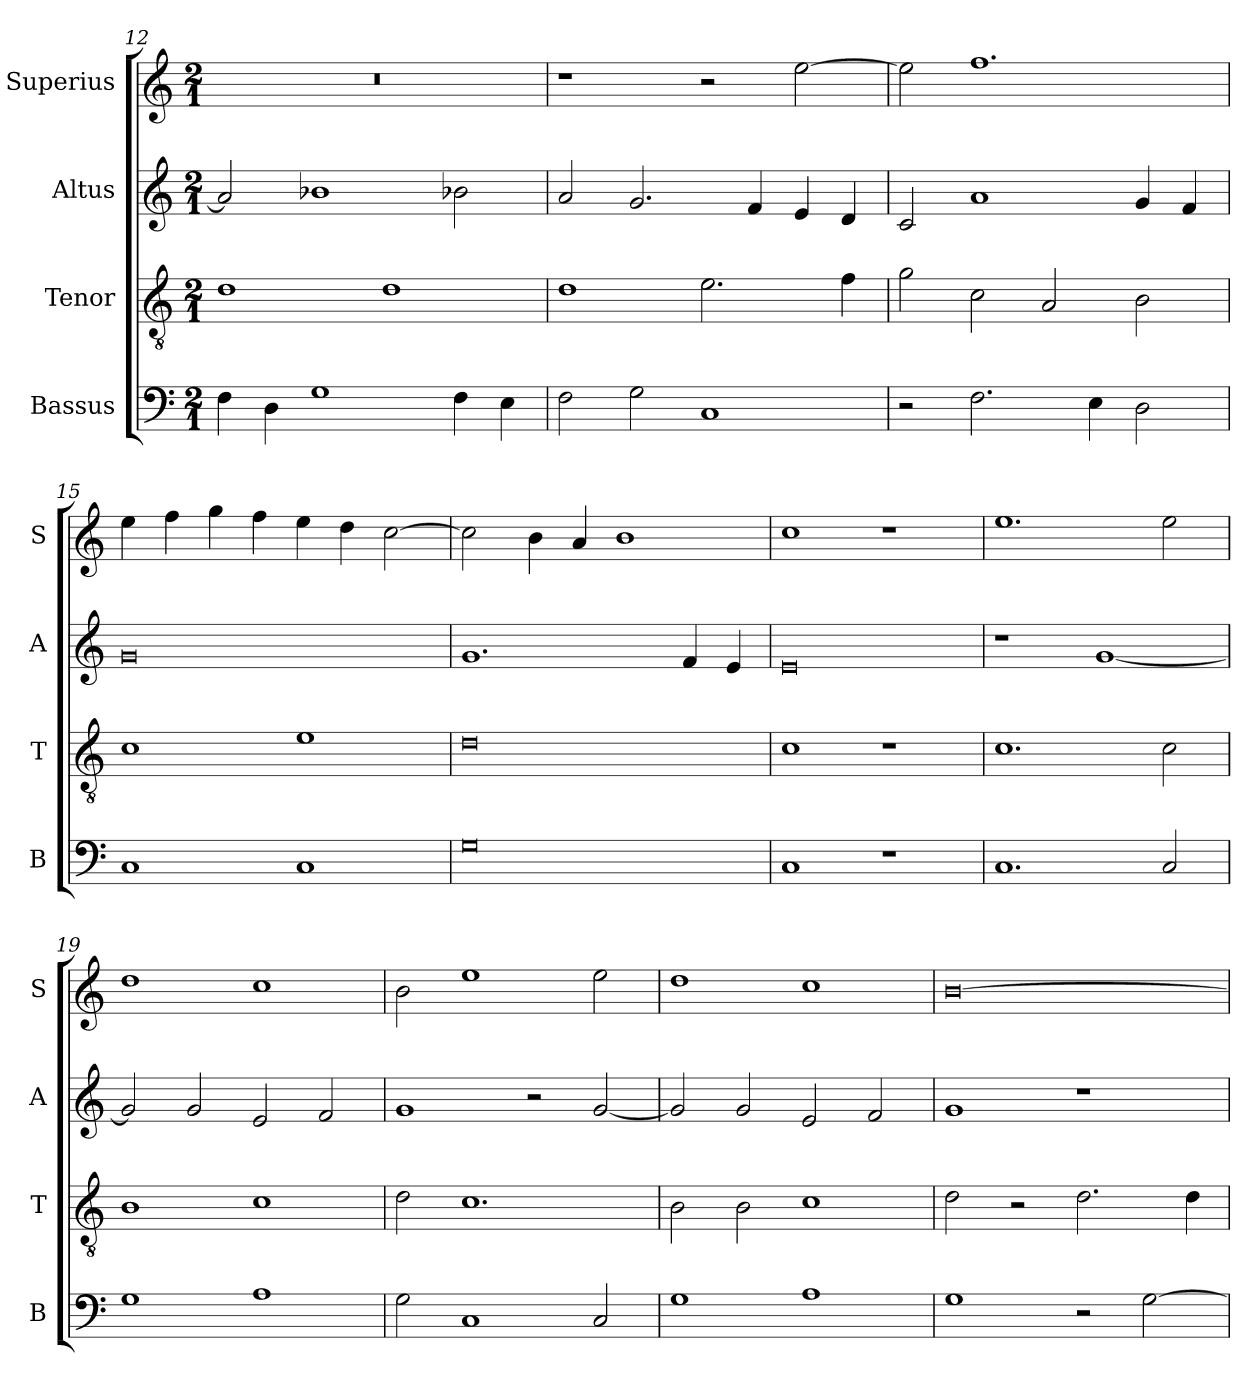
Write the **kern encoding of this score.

**kern	**kern	**kern	**kern
*part4	*part3	*part2	*part1
*staff4	*staff3	*staff2	*staff1
*I"Bassus	*I"Tenor	*I"Altus	*I"Superius
*I'B	*I'T	*I'A	*I'S
*clefF4	*clefGv2	*clefG2	*clefG2
*k[]	*k[]	*k[]	*k[]
*C:	*C:	*C:	*C:
*M2/1	*M2/1	*M2/1	*M2/1
=12	=12	=12	=12
4F	1d	2a]	0r
4D	.	.	.
1G	.	1b-X	.
.	1d	.	.
4F	.	2b-X	.
4E	.	.	.
=13	=13	=13	=13
2F	1d	2a	1r
2G	.	2.g	.
1C	2.e	.	2r
.	.	4f	.
.	.	4e	[2ee
.	4f	4d	.
=14	=14	=14	=14
2r	2g	2c	2ee]
2.F	2c	1a	1.ff
.	2A	.	.
4E	.	.	.
2D	2B	4g	.
.	.	4f	.
=15	=15	=15	=15
1C	1c	0g	4ee
.	.	.	4ff
.	.	.	4gg
.	.	.	4ff
1C	1e	.	4ee
.	.	.	4dd
.	.	.	[2cc
=16	=16	=16	=16
0G	0d	1.g	2cc]
.	.	.	4b
.	.	.	4a
.	.	.	1b
.	.	4f	.
.	.	4e	.
=17	=17	=17	=17
1C	1c	0e	1cc
1r	1r	.	1r
=18	=18	=18	=18
1.C	1.c	1r	1.ee
.	.	[1g	.
2C	2c	.	2ee
=19	=19	=19	=19
1G	1B	2g]	1dd
.	.	2g	.
1A	1c	2e	1cc
.	.	2f	.
=20	=20	=20	=20
2G	2d	1g	2b
1C	1.c	.	1ee
.	.	2r	.
2C	.	[2g	2ee
=21	=21	=21	=21
1G	2B	2g]	1dd
.	2B	2g	.
1A	1c	2e	1cc
.	.	2f	.
=22	=22	=22	=22
1G	2d	1g	[0b
.	2r	.	.
2r	2.d	1r	.
[2G	.	.	.
.	4d	.	.
=	=	=	=
*-	*-	*-	*-
